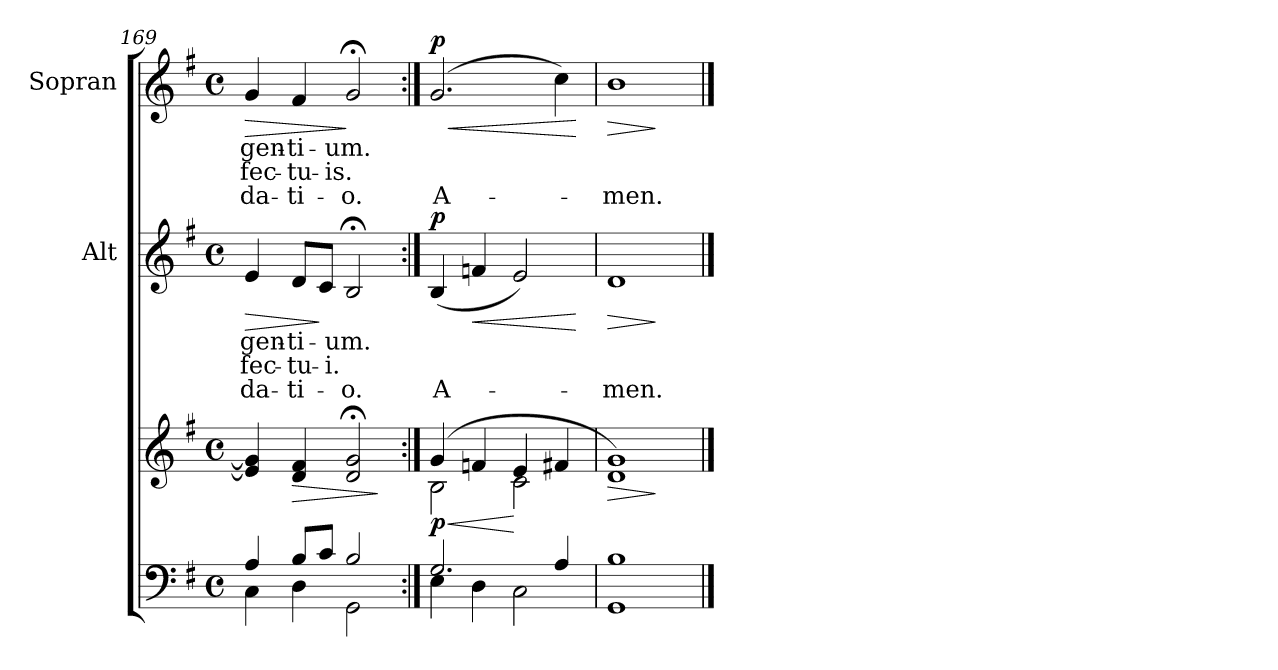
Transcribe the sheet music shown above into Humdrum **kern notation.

**kern	**kern	**dynam	**kern	**text	**text	**text	**dynam	**kern	**text	**text	**text	**dynam
*part3	*part3	*part3	*part2	*part2	*part2	*part2	*part2	*part1	*part1	*part1	*part1	*part1
*staff4	*staff3	*staff3/4	*staff2	*staff2	*staff2	*staff2	*staff2	*staff1	*staff1	*staff1	*staff1	*staff1
*	*	*	*I"Alt	*	*	*	*	*I"Sopran	*	*	*	*
*	*	*	*I'A.	*	*	*	*	*I'S.	*	*	*	*
*clefF4	*clefG2	*	*clefG2	*	*	*	*	*clefG2	*	*	*	*
*k[f#]	*k[f#]	*	*k[f#]	*	*	*	*	*k[f#]	*	*	*	*
*G:	*G:	*	*G:	*	*	*	*	*G:	*	*	*	*
*M4/4	*M4/4	*	*M4/4	*	*	*	*	*M4/4	*	*	*	*
*met(c)	*met(c)	*	*met(c)	*	*	*	*	*met(c)	*	*	*	*
=169	=169	=169	=169	=169	=169	=169	=169	=169	=169	=169	=169	=169
*^	*	*	*	*	*	*	*	*	*	*	*	*
!	!	!	!	!	!LO:LY:b	!LO:LY:b	!LO:LY:b	!LO:HP:b	!	!LO:LY:b	!LO:LY:b	!LO:LY:b	!LO:HP:b
4A/	4C\	4e/] 4g/]	.	4e/	gen-	-fec-	-da-	>	4g/	gen-	-fec-	-da-	>
!	!	!	!LO:HP:b	!	!LO:LY:b	!LO:LY:b	!LO:LY:b	!	!	!LO:LY:b	!LO:LY:b	!LO:LY:b	!
8B/L	4D\	4d/ 4f#/	>	8d/L	-ti-	-tu-	-ti-	.	4f#/	-ti-	-tu-	-ti-	.
8c/J	.	.	.	8c/J	.	.	.	]	.	.	.	.	.
!	!	!	!	!	!LO:LY:b	!LO:LY:b	!LO:LY:b	!	!	!LO:LY:b	!LO:LY:b	!LO:LY:b	!
2B/	2GG\	2d/;< 2g/;<	.	2B;</	-um.	-i.	-o.	.	2g;</	-um.	-is.	-o.	]
*v	*v	*	*	*	*	*	*	*	*	*	*	*	*
.	.	]	.	.	.	.	.	.	.	.	.	.
=170:|!	=170:|!	=170:|!	=170:|!	=170:|!	=170:|!	=170:|!	=170:|!	=170:|!	=170:|!	=170:|!	=170:|!	=170:|!
*^	*	*	*	*	*	*	*	*	*	*	*	*
!	!	!	!LO:HP:b	!	!	!	!LO:LY:b	!	!	!	!	!LO:LY:b	!LO:HP:b
*	*	*^	*	*	*	*	*	*	*	*	*	*	*
!	!	!	!	!LO:DY:n=1:b	!	!	!	!	!LO:DY:a	!	!	!	!	!LO:DY:n=1:a
2.G/	4E\	(4g/	2B\	< p	(<4B/	.	.	A-	p	(2.g/	.	.	A-	< p
!	!	!	!	!	!	!	!	!	!LO:HP:b	!	!	!	!	!
.	4D\	4fn/	.	.	4fn/	.	.	.	<	.	.	.	.	.
.	2C\	4e/	2c\	[	2e/)	.	.	.	.	.	.	.	.	.
4A/	.	4f#X/	.	.	.	.	.	.	.	4cc\)	.	.	.	.
*v	*v	*	*	*	*	*	*	*	*	*	*	*	*	*
*	*v	*v	*	*	*	*	*	*	*	*	*	*	*
.	.	.	.	.	.	.	[	.	.	.	.	[
=171	=171	=171	=171	=171	=171	=171	=171	=171	=171	=171	=171	=171
*^	*	*	*	*	*	*	*	*	*	*	*	*
!	!	!	!LO:HP:b	!	!	!	!LO:LY:b	!LO:HP:b	!	!	!	!LO:LY:b	!LO:HP:b
*	*	*^	*	*	*	*	*	*	*	*	*	*	*
1B	1GG	1g)	1d	>	1d	.	.	-men.	>	1b	.	.	-men.	>
*v	*v	*	*	*	*	*	*	*	*	*	*	*	*	*
*	*v	*v	*	*	*	*	*	*	*	*	*	*	*
.	.	]	.	.	.	.	]	.	.	.	.	]
==	==	==	==	==	==	==	==	==	==	==	==	==
*-	*-	*-	*-	*-	*-	*-	*-	*-	*-	*-	*-	*-
